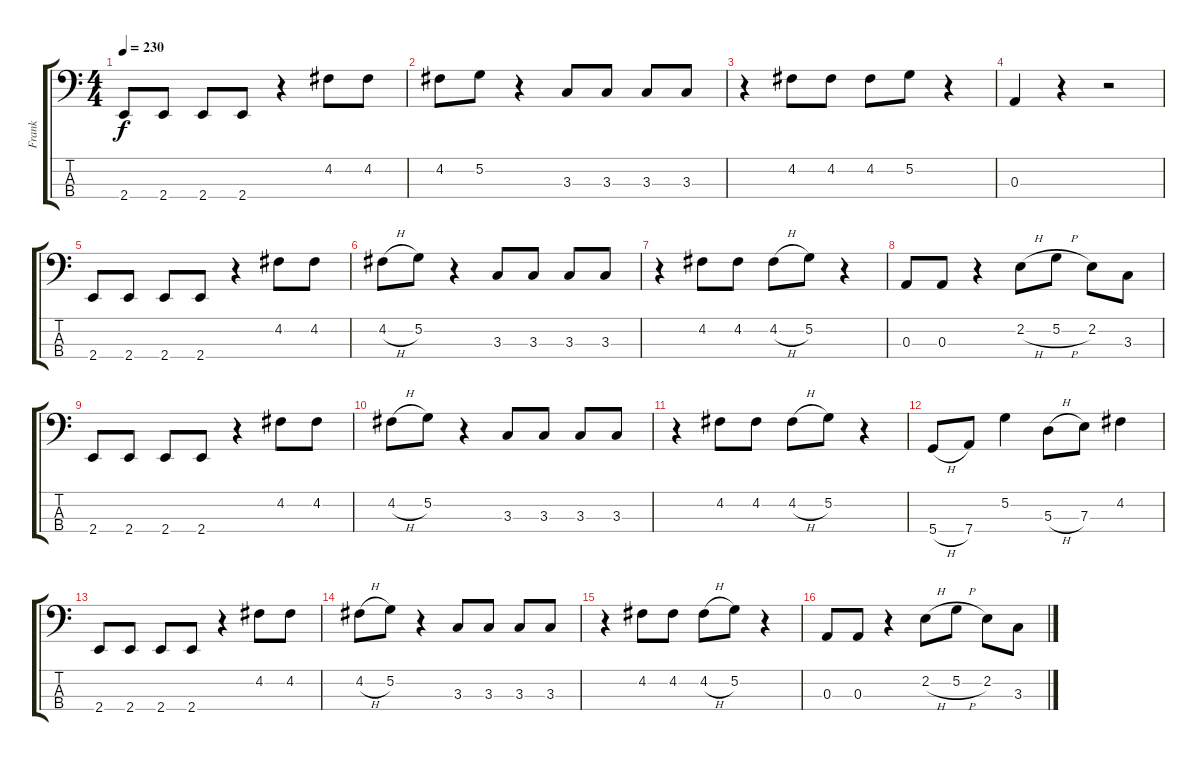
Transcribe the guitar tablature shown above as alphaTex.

\track ("Frank" "Frank") {instrument electricbassfinger}
\staff {score tabs}
\tuning (G2 D2 A1 D1) {hide}
\ts (4 4)
\tempo 230
\clef f4
\ks c
2.4.8{dy f} 2.4.8 2.4.8 2.4.8 r.4 4.2.8 4.2.8 |
4.2.8 5.2.8 r.4 3.3.8 3.3.8 3.3.8 3.3.8 |
r.4 4.2.8 4.2.8 4.2.8 5.2.8 r.4 |
0.3.4 r.4 r.2 |
2.4.8 2.4.8 2.4.8 2.4.8 r.4 4.2.8 4.2.8 |
4.2{h}.8 5.2.8 r.4 3.3.8 3.3.8 3.3.8 3.3.8 |
r.4 4.2.8 4.2.8 4.2{h}.8 5.2.8 r.4 |
0.3.8 0.3.8 r.4 2.2{h}.8 5.2{h}.8 2.2.8 3.3.8 |
2.4.8 2.4.8 2.4.8 2.4.8 r.4 4.2.8 4.2.8 |
4.2{h}.8 5.2.8 r.4 3.3.8 3.3.8 3.3.8 3.3.8 |
r.4 4.2.8 4.2.8 4.2{h}.8 5.2.8 r.4 |
5.4{h}.8 7.4.8 5.2.4 5.3{h}.8 7.3.8 4.2.4 |
2.4.8 2.4.8 2.4.8 2.4.8 r.4 4.2.8 4.2.8 |
4.2{h}.8 5.2.8 r.4 3.3.8 3.3.8 3.3.8 3.3.8 |
r.4 4.2.8 4.2.8 4.2{h}.8 5.2.8 r.4 |
0.3.8 0.3.8 r.4 2.2{h}.8 5.2{h}.8 2.2.8 3.3.8
